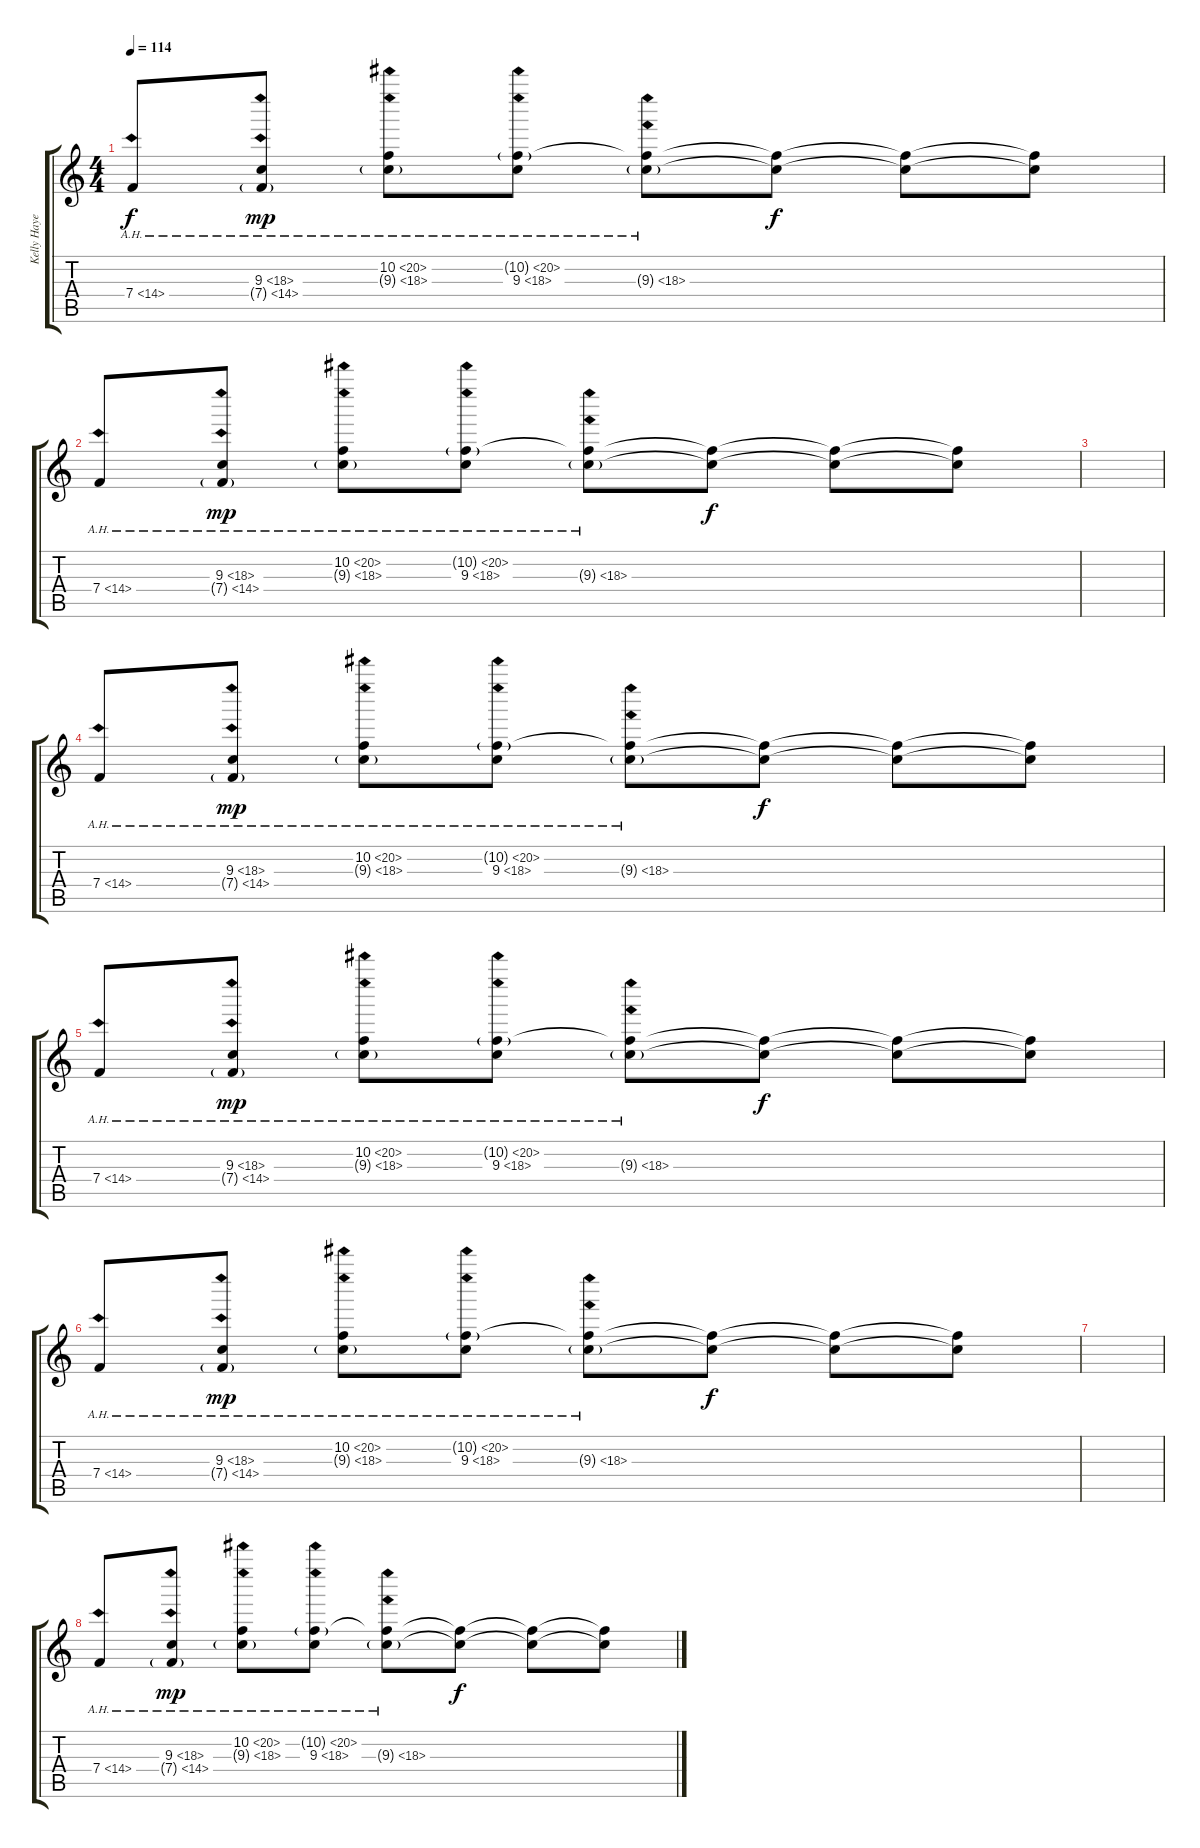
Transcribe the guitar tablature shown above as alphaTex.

\track ("Kelly Hayes (Solo Guitar)" "Kelly Haye") {instrument distortionguitar}
\staff {score tabs}
\tuning (C4 G3 Eb3 Bb2 F2 C2) {hide}
\ts (4 4)
\tempo 114
\clef g2
\ks c
7.4{ah 7}.8{dy f instrument electricguitarjazz} (9.3{ah 9} 7.4{ah 7 g}).8{dy mp} (10.2{ah 10} 9.3{ah 9 g}).8 (10.2{ah 10 g} 9.3{ah 9}).8 (10.2{ah 12 t} 9.3{ah 9 g}).8 (10.2{t} 9.3{t}).8{dy f} (10.2{t} 9.3{t}).8 (10.2{t} 9.3{t}).8 |
7.4{ah 7}.8{instrument electricguitarjazz} (9.3{ah 9} 7.4{ah 7 g}).8{dy mp} (10.2{ah 10} 9.3{ah 9 g}).8 (10.2{ah 10 g} 9.3{ah 9}).8 (10.2{ah 12 t} 9.3{ah 9 g}).8 (10.2{t} 9.3{t}).8{dy f} (10.2{t} 9.3{t}).8 (10.2{t} 9.3{t}).8 |
|
7.4{ah 7}.8{instrument electricguitarjazz} (9.3{ah 9} 7.4{ah 7 g}).8{dy mp} (10.2{ah 10} 9.3{ah 9 g}).8 (10.2{ah 10 g} 9.3{ah 9}).8 (10.2{ah 12 t} 9.3{ah 9 g}).8 (10.2{t} 9.3{t}).8{dy f} (10.2{t} 9.3{t}).8 (10.2{t} 9.3{t}).8 |
7.4{ah 7}.8{instrument electricguitarjazz} (9.3{ah 9} 7.4{ah 7 g}).8{dy mp} (10.2{ah 10} 9.3{ah 9 g}).8 (10.2{ah 10 g} 9.3{ah 9}).8 (10.2{ah 12 t} 9.3{ah 9 g}).8 (10.2{t} 9.3{t}).8{dy f} (10.2{t} 9.3{t}).8 (10.2{t} 9.3{t}).8 |
7.4{ah 7}.8{instrument electricguitarjazz} (9.3{ah 9} 7.4{ah 7 g}).8{dy mp} (10.2{ah 10} 9.3{ah 9 g}).8 (10.2{ah 10 g} 9.3{ah 9}).8 (10.2{ah 12 t} 9.3{ah 9 g}).8 (10.2{t} 9.3{t}).8{dy f} (10.2{t} 9.3{t}).8 (10.2{t} 9.3{t}).8 |
|
7.4{ah 7}.8{instrument electricguitarjazz} (9.3{ah 9} 7.4{ah 7 g}).8{dy mp} (10.2{ah 10} 9.3{ah 9 g}).8 (10.2{ah 10 g} 9.3{ah 9}).8 (10.2{ah 12 t} 9.3{ah 9 g}).8 (10.2{t} 9.3{t}).8{dy f} (10.2{t} 9.3{t}).8 (10.2{t} 9.3{t}).8
